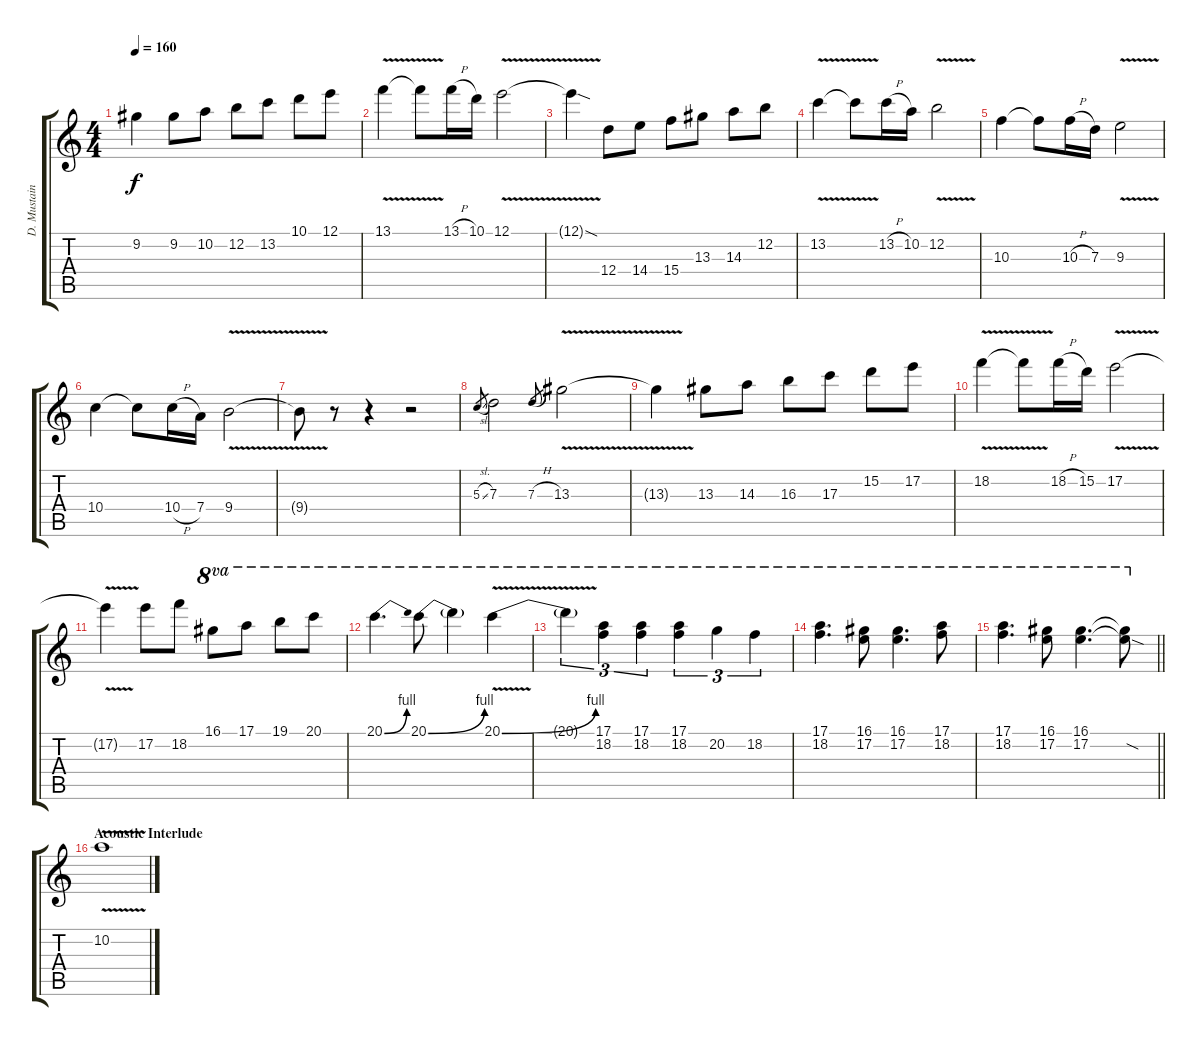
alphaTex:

\track ("D. Mustaine" "D. Mustain") {instrument distortionguitar}
\staff {score tabs}
\tuning (E4 B3 G3 D3 A2 E2) {hide}
\ts (4 4)
\tempo 160
\clef g2
\ks c
9.2{t}.4{dy f} 9.2.8 10.2.8 12.2.8 13.2.8 10.1.8 12.1.8 |
13.1{v}.4 13.1{t}.8 13.1{h}.16 10.1.16 12.1{v}.2 |
12.1{sod t}.4 12.4.8 14.4.8 15.4.8 13.3.8 14.3.8 12.2.8 |
13.2{v}.4 13.2{t}.8 13.2{h}.16 10.2.16 12.2{v}.2 |
10.3.4 10.3{t}.8 10.3{h}.16 7.3.16 9.3{v}.2 |
10.4.4 10.4{t}.8 10.4{h}.16 7.4.16 9.4{v}.2 |
9.4{t}.8 r.8 r.4 r.2 |
5.3{sl}.8{gr} 7.3.2 7.3{h}.8{gr} 13.3{v}.2 |
13.3{t}.4 13.3.8 14.3.8 16.3.8 17.3.8 15.2.8 17.2.8 |
18.2{v}.4 18.2{t}.8 18.2{h}.16 15.2.16 17.2{v}.2 |
17.2{t}.4 17.2.8 18.2.8 16.1.8{ot 8va} 17.1.8{ot 8va} 19.1.8{ot 8va} 20.1.8{ot 8va} |
20.1{be (bend 0 0 60 4)}.4{d ot 8va} 20.1{be (bend 0 0 60 4)}.8{ot 8va} 20.1{t}.4{ot 8va} 20.1{be (bend 0 0 60 4) v}.4{ot 8va} |
20.1{t}.4{tu (3 2) ot 8va} (17.1 18.2).4{tu (3 2) ot 8va} (17.1 18.2).4{tu (3 2) ot 8va} (17.1 18.2).4{tu (3 2) ot 8va} 20.2.4{tu (3 2) ot 8va} 18.2.4{tu (3 2) ot 8va} |
(17.1 18.2).4{d ot 8va} (16.1 17.2).8{ot 8va} (16.1 17.2).4{d ot 8va} (17.1 18.2).8{ot 8va} |
\barLineRight lightlight
(17.1 18.2).4{d ot 8va} (16.1 17.2).8{ot 8va} (16.1 17.2).4{d ot 8va} (16.1{t} 17.2{sod t}).8{ot 8va} |
\section ("" "Acoustic Interlude")
10.2{v}.1
